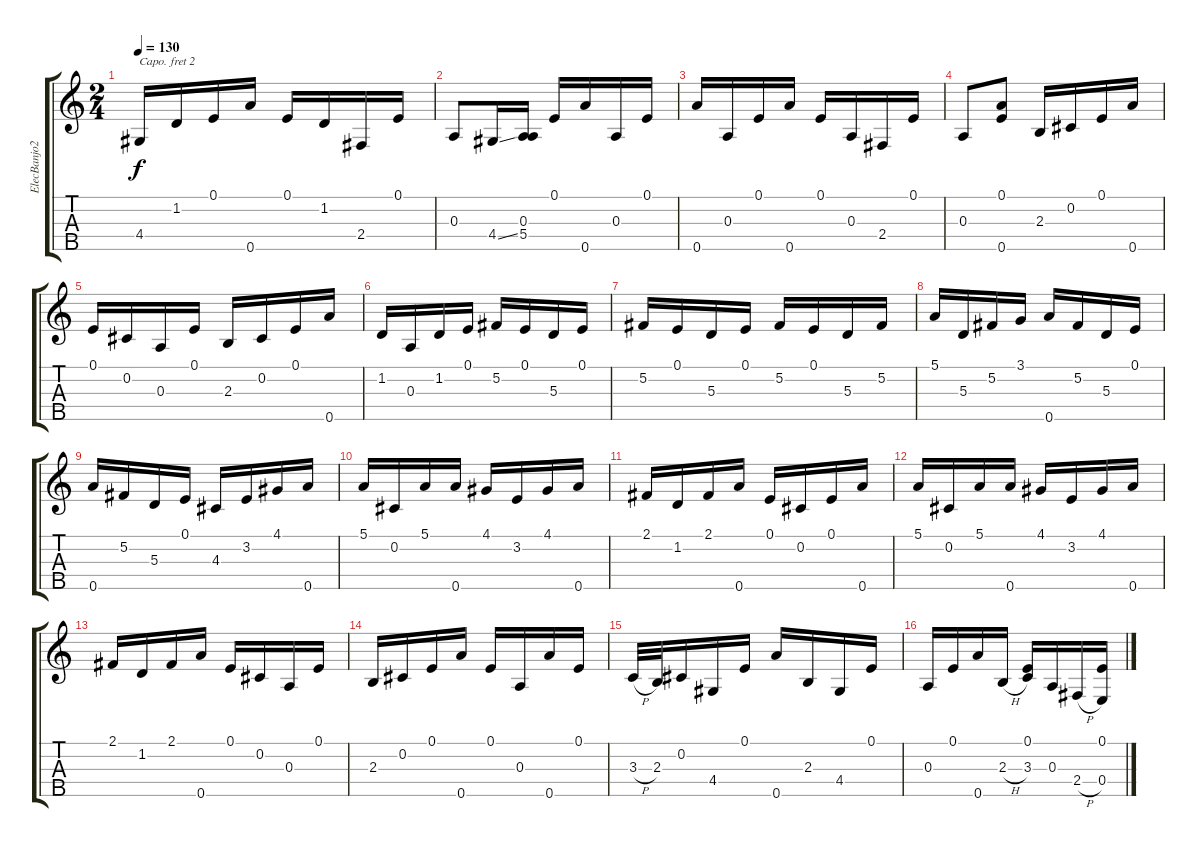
\track ("ElecBanjo2" "ElecBanjo2") {instrument harpsichord}
\staff {score tabs}
\capo 2
\tuning (D4 B3 G3 D3 G4) {hide}
\ts (2 4)
\tempo 130
\clef g2
\ks c
4.4.16{dy f} 1.2.16 0.1.16 0.5.16 0.1.16 1.2.16 2.4.16 0.1.16 |
0.3.8 4.4{ss}.16 (0.3 5.4).16 0.1.16 0.5.16 0.3.16 0.1.16 |
0.5.16 0.3.16 0.1.16 0.5.16 0.1.16 0.3.16 2.4.16 0.1.16 |
0.3.8 (0.1 0.5).8 2.3.16 0.2.16 0.1.16 0.5.16 |
0.1.16 0.2.16 0.3.16 0.1.16 2.3.16 0.2.16 0.1.16 0.5.16 |
1.2.16 0.3.16 1.2.16 0.1.16 5.2.16 0.1.16 5.3.16 0.1.16 |
5.2.16 0.1.16 5.3.16 0.1.16 5.2.16 0.1.16 5.3.16 5.2.16 |
5.1.16 5.3.16 5.2.16 3.1.16 0.5.16 5.2.16 5.3.16 0.1.16 |
0.5.16 5.2.16 5.3.16 0.1.16 4.3.16 3.2.16 4.1.16 0.5.16 |
5.1.16 0.2.16 5.1.16 0.5.16 4.1.16 3.2.16 4.1.16 0.5.16 |
2.1.16 1.2.16 2.1.16 0.5.16 0.1.16 0.2.16 0.1.16 0.5.16 |
5.1.16 0.2.16 5.1.16 0.5.16 4.1.16 3.2.16 4.1.16 0.5.16 |
2.1.16 1.2.16 2.1.16 0.5.16 0.1.16 0.2.16 0.3.16 0.1.16 |
2.3.16 0.2.16 0.1.16 0.5.16 0.1.16 0.3.16 0.5.16 0.1.16 |
3.3{h}.32 2.3.32 0.2.16 4.4.16 0.1.16 0.5.16 2.3.16 4.4.16 0.1.16 |
0.3.16 0.1.16 0.5.16 2.3{h}.16 (0.1 3.3).16 0.3.16 2.4{h}.16 (0.1 0.4).16
